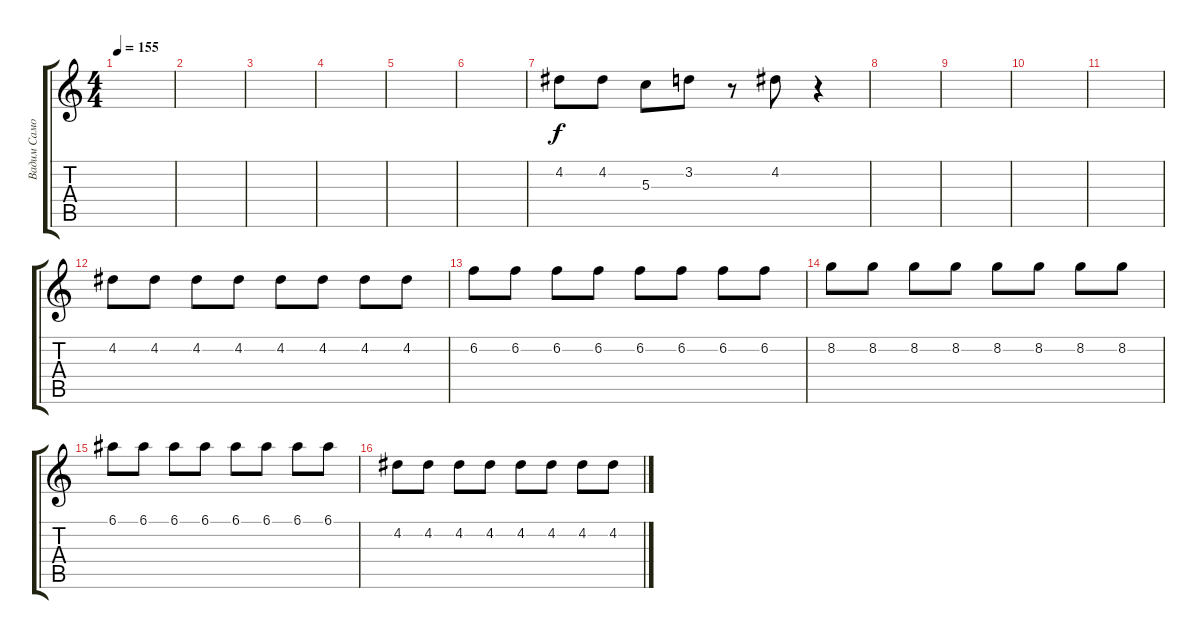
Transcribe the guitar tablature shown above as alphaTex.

\track ("Вадим Самойлов (Fender Stratocaster)" "Вадим Само") {instrument overdrivenguitar}
\staff {score tabs}
\tuning (E4 B3 G3 D3 A2 E2) {hide}
\ts (4 4)
\tempo 155
\clef g2
\ks c
|
|
|
|
|
|
4.2.8 4.2.8 5.3.8 3.2.8 r.8 4.2.8 r.4 |
|
|
|
|
4.2.8 4.2.8 4.2.8 4.2.8 4.2.8 4.2.8 4.2.8 4.2.8 |
6.2.8 6.2.8 6.2.8 6.2.8 6.2.8 6.2.8 6.2.8 6.2.8 |
8.2.8 8.2.8 8.2.8 8.2.8 8.2.8 8.2.8 8.2.8 8.2.8 |
6.1.8 6.1.8 6.1.8 6.1.8 6.1.8 6.1.8 6.1.8 6.1.8 |
4.2.8 4.2.8 4.2.8 4.2.8 4.2.8 4.2.8 4.2.8 4.2.8
